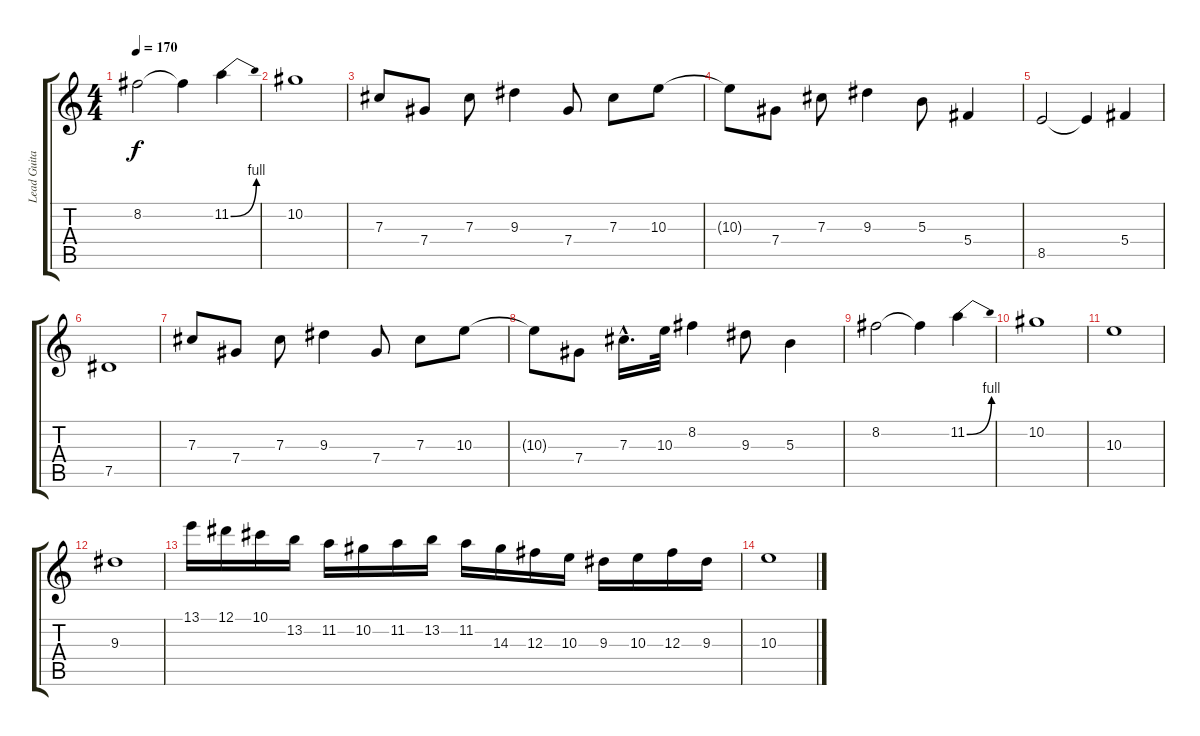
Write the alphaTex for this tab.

\track ("Lead Guitar" "Lead Guita") {instrument distortionguitar}
\staff {score tabs}
\tuning (Eb4 Bb3 Gb3 Db3 Ab2 Eb2) {hide}
\ts (4 4)
\tempo 170
\clef g2
\ks c
8.2.2{dy f} 8.2{t}.4 11.2{be (bend 0 0 60 4)}.4 |
10.2.1 |
7.3.8 7.4.8 7.3.8 9.3.4 7.4.8 7.3.8 10.3.8 |
10.3{t}.8 7.4.8 7.3.8 9.3.4 5.3.8 5.4.4 |
8.5.2 8.5{t}.4 5.4.4 |
7.5.1 |
7.3.8 7.4.8 7.3.8 9.3.4 7.4.8 7.3.8 10.3.8 |
10.3{t}.8 7.4.8 7.3{hac}.16{d} 10.3.32 8.2.4 9.3.8 5.3.4 |
8.2.2 8.2{t}.4 11.2{be (bend 0 0 60 4)}.4 |
10.2.1 |
10.3.1 |
9.3.1 |
13.1.16 12.1.16 10.1.16 13.2.16 11.2.16 10.2.16 11.2.16 13.2.16 11.2.16 14.3.16 12.3.16 10.3.16 9.3.16 10.3.16 12.3.16 9.3.16 |
10.3.1
